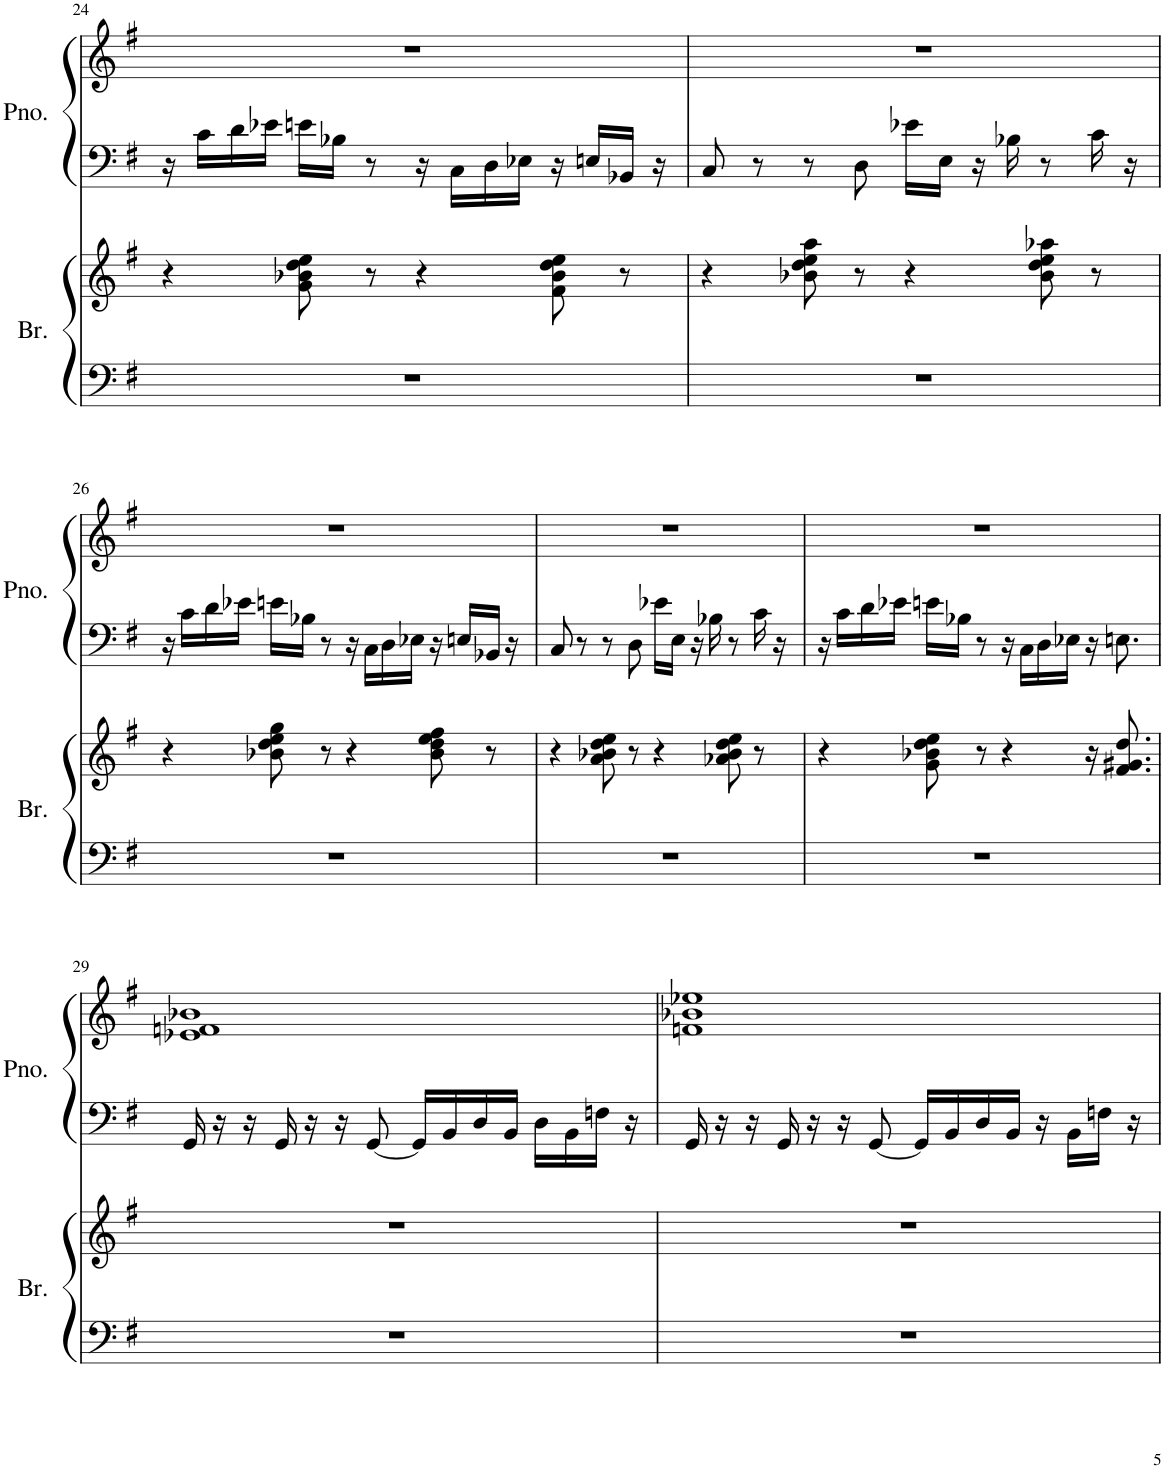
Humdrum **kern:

**kern	**kern	**kern	**kern
*part2	*part2	*part1	*part1
*staff4	*staff3	*staff2	*staff1
*I"Brass	*	*I"Piano	*
*I'Br.	*	*I'Pno.	*
!!LO:PB:g=z
*clefF4	*clefG2	*clefF4	*clefG2
*k[f#]	*k[f#]	*k[f#]	*k[f#]
*M4/4	*M4/4	*M4/4	*M4/4
=24	=24	=24	=24
1r	4r	16r	1r
.	.	16c\LL	.
.	.	16d\	.
.	.	16e-X\JJ	.
.	8g\ 8b-X\ 8dd\ 8ee\	16en\LL	.
.	.	16B-X\JJ	.
.	8r	8r	.
.	4r	16r	.
.	.	16C\LL	.
.	.	16D\	.
.	.	16E-X\JJ	.
.	8f#\ 8b-\ 8dd\ 8ee\	16r	.
.	.	16En/LL	.
.	8r	16BB-X/JJ	.
.	.	16r	.
=25	=25	=25	=25
1r	4r	8C/	1r
.	.	8r	.
.	8b-X\ 8dd\ 8ee\ 8aa\	8r	.
.	8r	8D\	.
.	4r	16e-X\LL	.
.	.	16E\JJ	.
.	.	16r	.
.	.	16B-X\	.
.	8b-\ 8dd\ 8ee\ 8aa-X\	8r	.
.	8r	16c\	.
.	.	16r	.
!!LO:LB:g=z
=26	=26	=26	=26
1r	4r	16r	1r
.	.	16c\LL	.
.	.	16d\	.
.	.	16e-X\JJ	.
.	8b-X\ 8dd\ 8ee\ 8gg\	16en\LL	.
.	.	16B-X\JJ	.
.	8r	8r	.
.	4r	16r	.
.	.	16C\LL	.
.	.	16D\	.
.	.	16E-X\JJ	.
.	8b-\ 8dd\ 8ee\ 8ff#\	16r	.
.	.	16En/LL	.
.	8r	16BB-X/JJ	.
.	.	16r	.
=27	=27	=27	=27
1r	4r	8C/	1r
.	.	8r	.
.	8a\ 8b-X\ 8dd\ 8ee\	8r	.
.	8r	8D\	.
.	4r	16e-X\LL	.
.	.	16E\JJ	.
.	.	16r	.
.	.	16B-X\	.
.	8a-X\ 8b-\ 8dd\ 8ee\	8r	.
.	8r	16c\	.
.	.	16r	.
=28	=28	=28	=28
1r	4r	16r	1r
.	.	16c\LL	.
.	.	16d\	.
.	.	16e-X\JJ	.
.	8g\ 8b-X\ 8dd\ 8ee\	16en\LL	.
.	.	16B-X\JJ	.
.	8r	8r	.
.	4r	16r	.
.	.	16C\LL	.
.	.	16D\	.
.	.	16E-X\JJ	.
.	16r	16r	.
.	8.f#/ 8.g#X/ 8.dd/	8.En\	.
!!LO:LB:g=z
=29	=29	=29	=29
1r	1r	16GG/	1e-X 1fn 1b-X
.	.	16r	.
.	.	16r	.
.	.	16GG/	.
.	.	16r	.
.	.	16r	.
.	.	[8GG/	.
.	.	16GG/LL]	.
.	.	16BB/	.
.	.	16D/	.
.	.	16BB/JJ	.
.	.	16D\LL	.
.	.	16BB\	.
.	.	16Fn\JJ	.
.	.	16r	.
=30	=30	=30	=30
1r	1r	16GG/	1fn 1b-X 1ee-X
.	.	16r	.
.	.	16r	.
.	.	16GG/	.
.	.	16r	.
.	.	16r	.
.	.	[8GG/	.
.	.	16GG/LL]	.
.	.	16BB/	.
.	.	16D/	.
.	.	16BB/JJ	.
.	.	16r	.
.	.	16BB\LL	.
.	.	16Fn\JJ	.
.	.	16r	.
=	=	=	=
*-	*-	*-	*-
